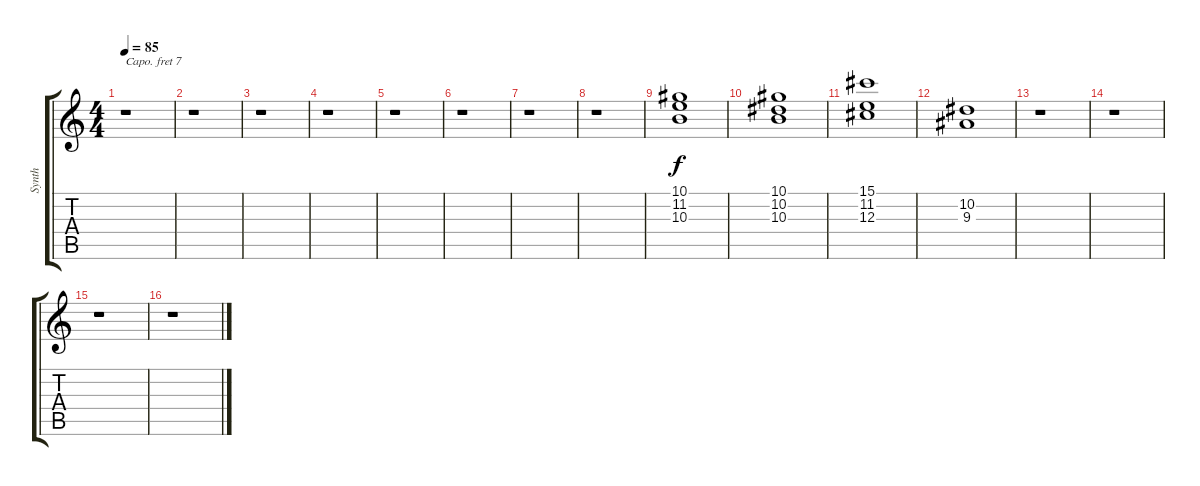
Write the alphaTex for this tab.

\track ("Synth" "Synth") {instrument stringensemble1}
\staff {score tabs}
\capo 7
\tuning (Eb4 Bb3 Gb3 Db3 Ab2 Eb2) {hide}
\ts (4 4)
\tempo 85
\clef g2
\ks c
r.1{dy f instrument stringensemble1} |
r.1 |
r.1 |
r.1 |
r.1 |
r.1 |
r.1 |
r.1 |
(10.1 11.2 10.3).1 |
(10.1 10.2 10.3).1 |
(15.1 11.2 12.3).1 |
(10.2 9.3).1 |
r.1 |
r.1 |
r.1 |
r.1
